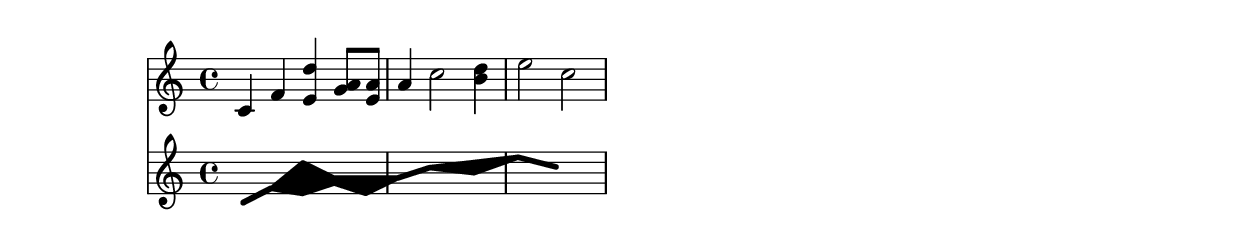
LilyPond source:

%% Do not edit this file; it is auto-generated from LSR http://lsr.dsi.unimi.it
%% This file is in the public domain.
\version "2.11.62"

\header {
  lsrtags = "simultaneous-notes, chords, keyboards"

  texidoces = "
Los «clusters» o racimos son un mecanismo para indicar la
interpretación de un ámbito de notas al mismo tiempo.

"
  doctitlees = "Clusters («racimos»)"

  texidoc = "
Clusters are a device to denote that a complete range of notes is to be
played.

"
  doctitle = "Clusters"
} % begin verbatim

\layout {
  ragged-right = ##t 
}

fragment = \relative c' {
  c4 f <e d'>4
  <g a>8 <e a> a4 c2 <d b>4
  e2 c
}

<<
  \new Staff \fragment
  \new Staff \makeClusters \fragment
>>
